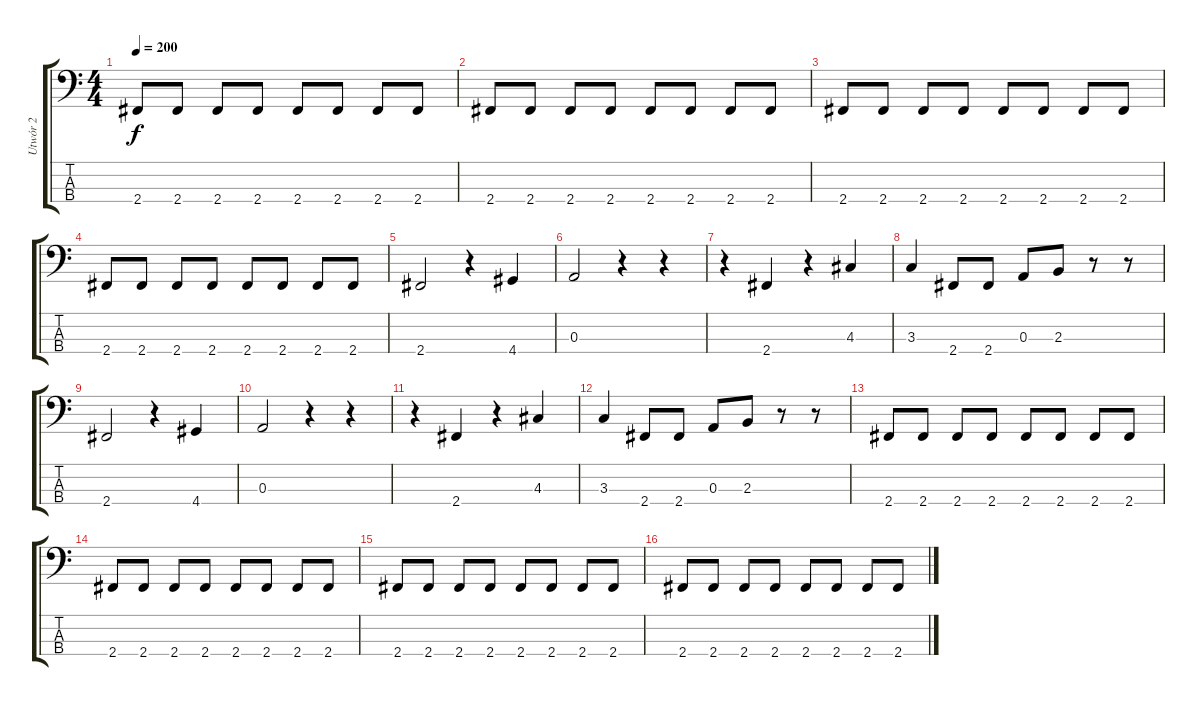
\track ("Utwór 2" "Utwór 2") {instrument electricbassfinger}
\staff {score tabs}
\tuning (G2 D2 A1 E1) {hide}
\ts (4 4)
\tempo 200
\clef f4
\ks c
2.4.8{dy f} 2.4.8 2.4.8 2.4.8 2.4.8 2.4.8 2.4.8 2.4.8 |
2.4.8 2.4.8 2.4.8 2.4.8 2.4.8 2.4.8 2.4.8 2.4.8 |
2.4.8 2.4.8 2.4.8 2.4.8 2.4.8 2.4.8 2.4.8 2.4.8 |
2.4.8 2.4.8 2.4.8 2.4.8 2.4.8 2.4.8 2.4.8 2.4.8 |
2.4.2 r.4 4.4.4 |
0.3.2 r.4 r.4 |
r.4 2.4.4 r.4 4.3.4 |
3.3.4 2.4.8 2.4.8 0.3.8 2.3.8 r.8 r.8 |
2.4.2 r.4 4.4.4 |
0.3.2 r.4 r.4 |
r.4 2.4.4 r.4 4.3.4 |
3.3.4 2.4.8 2.4.8 0.3.8 2.3.8 r.8 r.8 |
2.4.8 2.4.8 2.4.8 2.4.8 2.4.8 2.4.8 2.4.8 2.4.8 |
2.4.8 2.4.8 2.4.8 2.4.8 2.4.8 2.4.8 2.4.8 2.4.8 |
2.4.8 2.4.8 2.4.8 2.4.8 2.4.8 2.4.8 2.4.8 2.4.8 |
2.4.8 2.4.8 2.4.8 2.4.8 2.4.8 2.4.8 2.4.8 2.4.8
